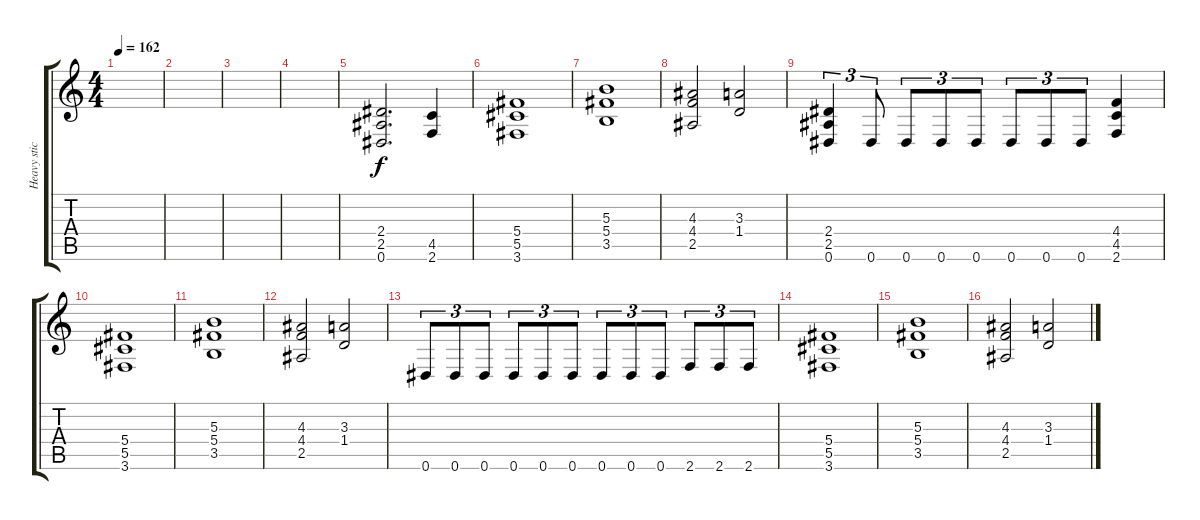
\track ("Heavy stick" "Heavy stic") {instrument overdrivenguitar}
\staff {score tabs}
\tuning (Eb4 Bb3 Gb3 Db3 Ab2 Eb2) {hide}
\ts (4 4)
\tempo 162
\clef g2
\ks c
|
|
|
|
(2.4 2.5 0.6).2{d} (4.5 2.6).4 |
(5.4 5.5 3.6).1 |
(5.3 5.4 3.5).1 |
(4.3 4.4 2.5).2 (3.3 1.4).2 |
(2.4 2.5 0.6).4{tu (3 2)} 0.6.8{tu (3 2)} 0.6.8{tu (3 2)} 0.6.8{tu (3 2)} 0.6.8{tu (3 2)} 0.6.8{tu (3 2)} 0.6.8{tu (3 2)} 0.6.8{tu (3 2)} (4.4 4.5 2.6).4 |
(5.4 5.5 3.6).1 |
(5.3 5.4 3.5).1 |
(4.3 4.4 2.5).2 (3.3 1.4).2 |
0.6.8{tu (3 2)} 0.6.8{tu (3 2)} 0.6.8{tu (3 2)} 0.6.8{tu (3 2)} 0.6.8{tu (3 2)} 0.6.8{tu (3 2)} 0.6.8{tu (3 2)} 0.6.8{tu (3 2)} 0.6.8{tu (3 2)} 2.6.8{tu (3 2)} 2.6.8{tu (3 2)} 2.6.8{tu (3 2)} |
(5.4 5.5 3.6).1 |
(5.3 5.4 3.5).1 |
(4.3 4.4 2.5).2 (3.3 1.4).2
